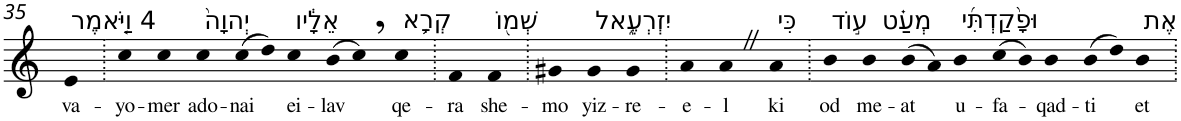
**kern	**text
*part1	*part1
*staff1	*staff1
*I"Piano	*
*I'Pno	*
!!LO:PB:g=z
*clefG2	*
*k[]	*
=35	=35
!LO:TX:a:t=4 וַיֹּ֤אמֶר	!
!	!LO:LY:b
4e	va-
=36.	=36.
!	!LO:LY:b
4cc	-yo-
!	!LO:LY:b
4cc	-mer
!LO:TX:a:t=יְהוָה֙	!
!	!LO:LY:b
4cc	ado-
!	!LO:LY:b
(>8cc	-nai
8dd)	.
!LO:TX:a:t=אֵלָ֔יו	!
!	!LO:LY:b
4cc	ei-
!	!LO:LY:b
(>8b	-lav
8cc,)	.
!LO:TX:a:t=קְרָ֥א	!
!	!LO:LY:b
4cc	qe-
=37.	=37.
!	!LO:LY:b
4f	-ra
!LO:TX:a:t=שְׁמ֖וֹ	!
!	!LO:LY:b
4f	she-
=38.	=38.
!	!LO:LY:b
4g#X	-mo
!LO:TX:a:t=יִזְרְעֶ֑אל	!
!	!LO:LY:b
4g#	yiz-
!	!LO:LY:b
4g#	-re-
=39.	=39.
!	!LO:LY:b
4a	-e-
!	!LO:LY:b
4aZ	-l
!LO:TX:a:t=כִּי	!
!	!LO:LY:b
4a	ki
=40.	=40.
!LO:TX:a:t=ע֣וֹד	!
!	!LO:LY:b
4b	od
!LO:TX:a:t=מְעַ֗ט	!
!	!LO:LY:b
4b	me-
!	!LO:LY:b
(>8b	-at
8a)	.
!LO:TX:a:t=וּפָ֨קַדְתִּ֜י	!
!	!LO:LY:b
4b	u-
!	!LO:LY:b
(>8cc	-fa-
8b)	.
!	!LO:LY:b
4b	-qad-
!	!LO:LY:b
(>8b	-ti
8dd)	.
!LO:TX:a:t=אֶת	!
!	!LO:LY:b
4b	et
=.	=.
*-	*-
